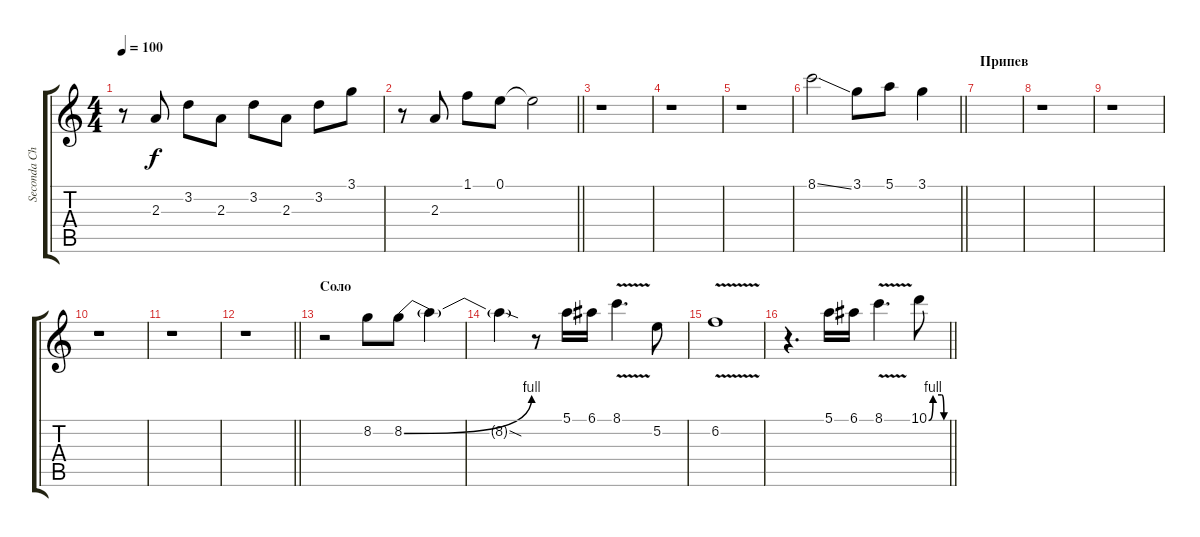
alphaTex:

\track ("Seconda Chitarra" "Seconda Ch") {instrument electricguitarclean}
\staff {score tabs}
\tuning (E4 B3 G3 D3 A2 E2) {hide}
\ts (4 4)
\tempo 100
\clef g2
\ks c
r.8{dy f} 2.3.8 3.2.8 2.3.8 3.2.8 2.3.8 3.2.8 3.1.8 |
\barLineRight lightlight
r.8 2.3.8 1.1.8 0.1.8 0.1{t}.2 |
r.1 |
r.1 |
r.1 |
\barLineRight lightlight
8.1{ss}.2 3.1.8 5.1.8 3.1.4 |
\section ("" "Припев")
|
r.1 |
r.1 |
r.1 |
r.1 |
\barLineRight lightlight
r.1 |
\section ("" "Соло")
r.2 8.2.8 8.2{be (bend 0 0 60 4)}.8 8.2{t}.4 |
8.2{sod t}.4 r.8 5.1.16 6.1.16 8.1{v}.4{d} 5.2.8 |
6.2{v}.1 |
\barLineRight lightlight
r.4{d} 5.1.16 6.1.16 8.1{v}.4{d} 10.1{be (custom 0 0 15 4 45 4 53 0 60 0)}.8
